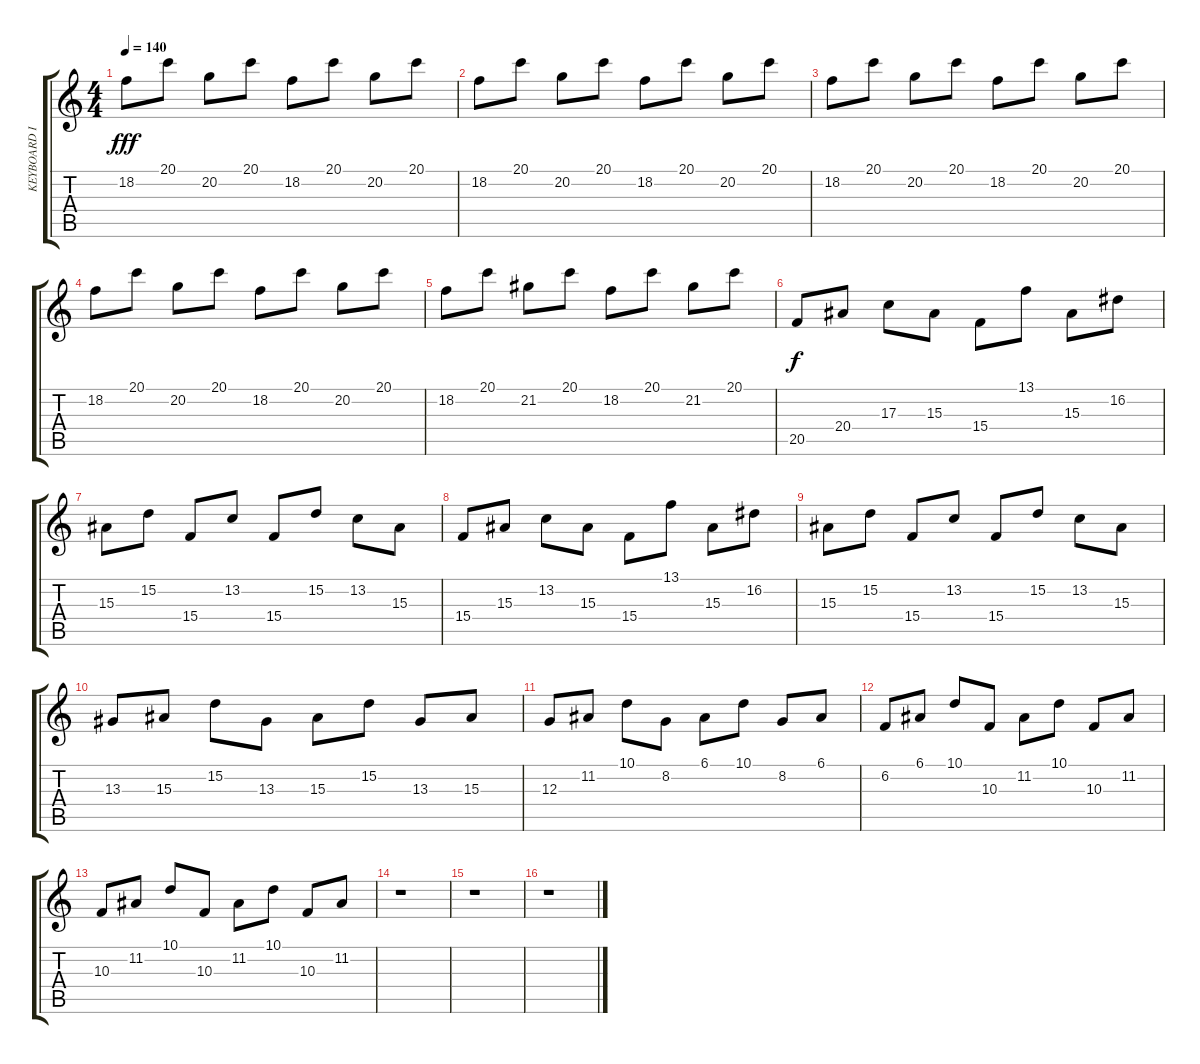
\track ("KEYBOARD I" "KEYBOARD I") {instrument stringensemble1}
\staff {score tabs}
\tuning (E4 B3 G3 D3 A2 E2) {hide}
\ts (4 4)
\tempo 140
\clef g2
\ks c
18.2.8{dy fff} 20.1.8 20.2.8 20.1.8 18.2.8 20.1.8 20.2.8 20.1.8 |
18.2.8 20.1.8 20.2.8 20.1.8 18.2.8 20.1.8 20.2.8 20.1.8 |
18.2.8 20.1.8 20.2.8 20.1.8 18.2.8 20.1.8 20.2.8 20.1.8 |
18.2.8 20.1.8 20.2.8 20.1.8 18.2.8 20.1.8 20.2.8 20.1.8 |
18.2.8 20.1.8 21.2.8 20.1.8 18.2.8 20.1.8 21.2.8 20.1.8 |
20.5.8{dy f instrument pad7halo} 20.4.8 17.3.8 15.3.8 15.4.8 13.1.8 15.3.8 16.2.8 |
15.3.8 15.2.8 15.4.8 13.2.8 15.4.8 15.2.8 13.2.8 15.3.8 |
15.4.8 15.3.8 13.2.8 15.3.8 15.4.8 13.1.8 15.3.8 16.2.8 |
15.3.8 15.2.8 15.4.8 13.2.8 15.4.8 15.2.8 13.2.8 15.3.8 |
13.3.8 15.3.8 15.2.8 13.3.8 15.3.8 15.2.8 13.3.8 15.3.8 |
12.3.8 11.2.8 10.1.8 8.2.8 6.1.8 10.1.8 8.2.8 6.1.8 |
6.2.8 6.1.8 10.1.8 10.3.8 11.2.8 10.1.8 10.3.8 11.2.8 |
10.3.8 11.2.8 10.1.8 10.3.8 11.2.8 10.1.8 10.3.8 11.2.8 |
r.1 |
r.1 |
r.1
